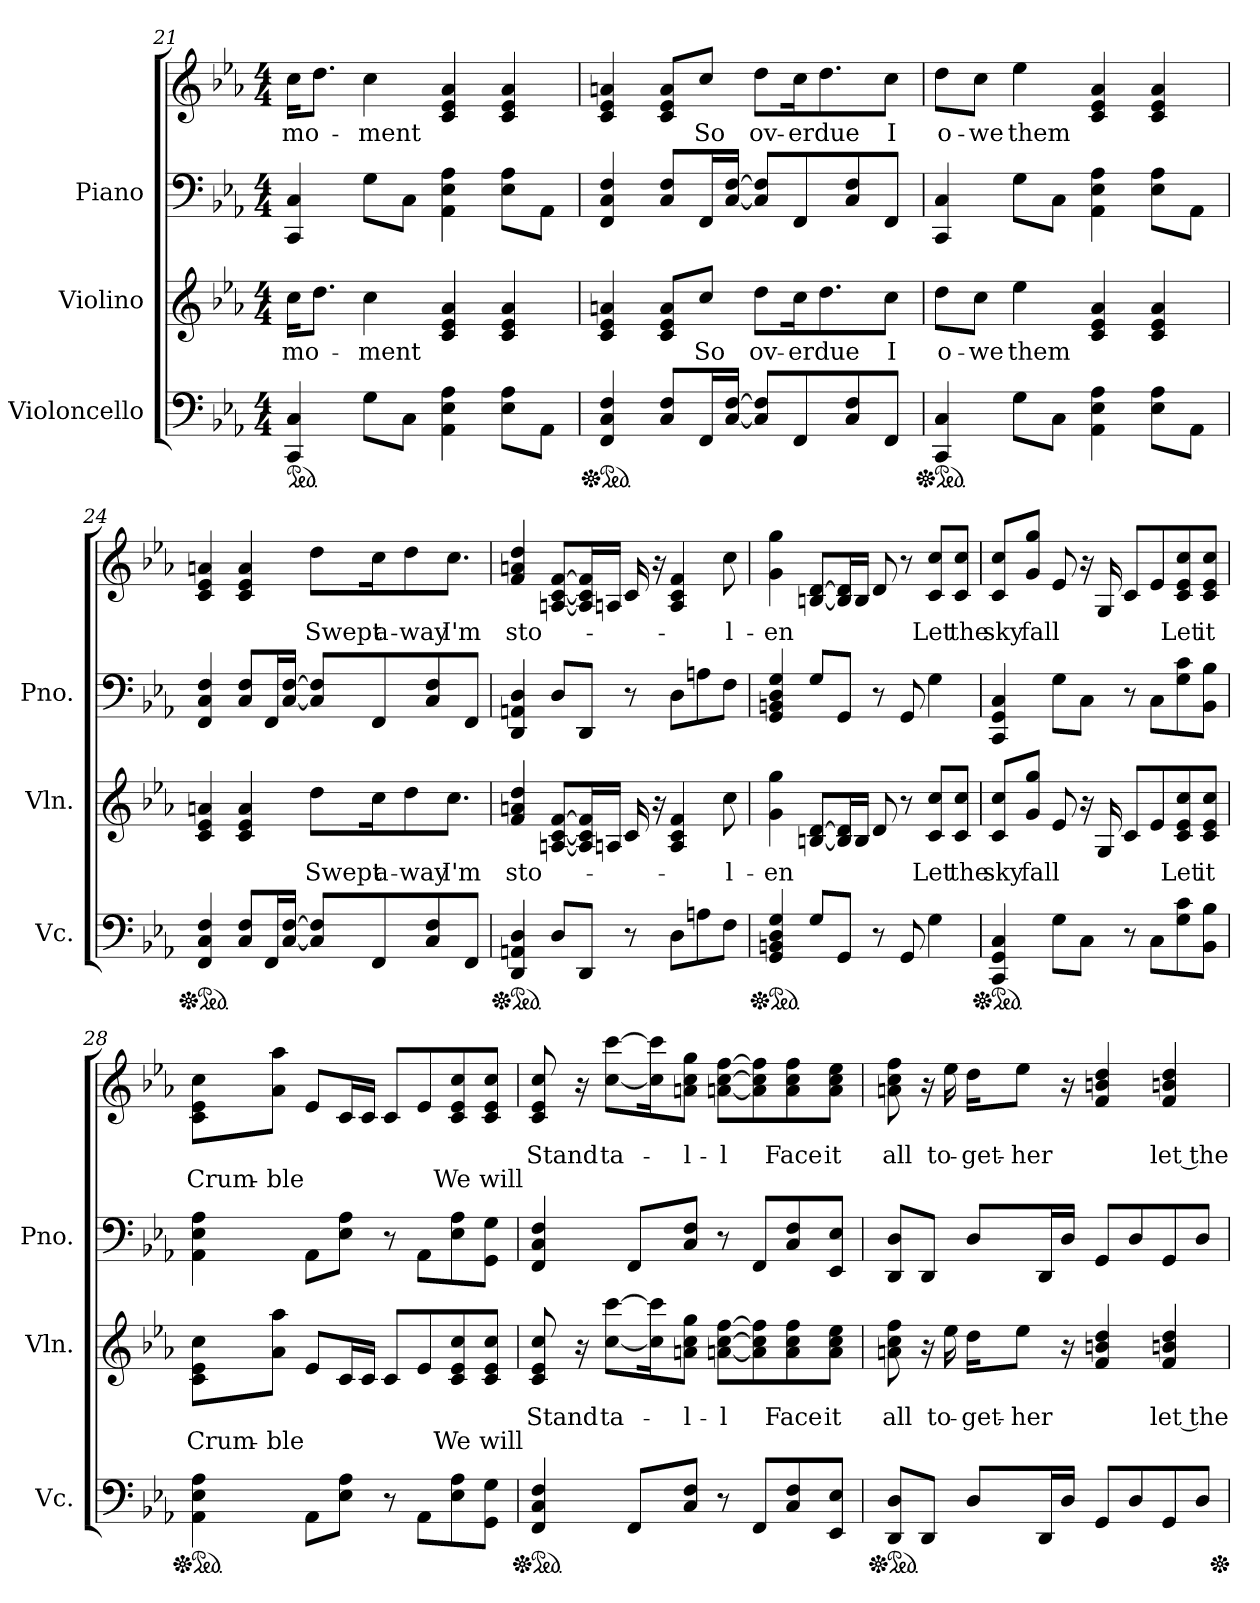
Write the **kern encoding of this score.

**kern	**kern	**text	**text	**kern	**kern	**text	**text
*part3	*part2	*part2	*part2	*part1	*part1	*part1	*part1
*staff4	*staff3	*staff3	*staff3	*staff2	*staff1	*staff1	*staff1
*I"Violoncello	*I"Violino	*	*	*I"Piano	*	*	*
*I'Vc.	*I'Vln.	*	*	*I'Pno.	*	*	*
*clefF4	*clefG2	*	*	*clefF4	*clefG2	*	*
*k[b-e-a-]	*k[b-e-a-]	*	*	*k[b-e-a-]	*k[b-e-a-]	*	*
*M4/4	*M4/4	*	*	*M4/4	*M4/4	*	*
*ped	*	*	*	*	*	*	*
=21	=21	=21	=21	=21	=21	=21	=21
!	!	!LO:LY:b	!	!	!	!LO:LY:b	!
4CC/ 4C/	16cc\KL	mo-	.	4CC/ 4C/	16cc\KL	mo-	.
.	8.dd\J	.	.	.	8.dd\J	.	.
!	!	!LO:LY:b	!	!	!	!LO:LY:b	!
8G\L	4cc\	-ment	.	8G\L	4cc\	-ment	.
8C\J	.	.	.	8C\J	.	.	.
4AA-\ 4E-\ 4A-\	4c/ 4e-/ 4a-/	.	.	4AA-\ 4E-\ 4A-\	4c/ 4e-/ 4a-/	.	.
8E-\ 8A-\L	4c/ 4e-/ 4a-/	.	.	8E-\ 8A-\L	4c/ 4e-/ 4a-/	.	.
8AA-\J	.	.	.	8AA-\J	.	.	.
!!LO:LB:g=z
=22	=22	=22	=22	=22	=22	=22	=22
*Xped	*	*	*	*	*	*	*
*ped	*	*	*	*	*	*	*
4FF/ 4C/ 4F/	4c/ 4e-/ 4an/	.	.	4FF/ 4C/ 4F/	4c/ 4e-/ 4an/	.	.
8C/ 8F/L	8c/ 8e-/ 8a/L	.	.	8C/ 8F/L	8c/ 8e-/ 8a/L	.	.
!	!	!LO:LY:b	!	!	!	!LO:LY:b	!
16FF/L	8cc/J	So	.	16FF/L	8cc/J	So	.
[16C/ [16F/JJ	.	.	.	[16C/ [16F/JJ	.	.	.
!	!	!LO:LY:b	!	!	!	!LO:LY:b	!
8C/] 8F/]L	8dd\L	ov-	.	8C/] 8F/]L	8dd\L	ov-	.
!	!	!LO:LY:b	!	!	!	!LO:LY:b	!
8FF/	16cc\K	-er	.	8FF/	16cc\K	-er	.
!	!	!LO:LY:b	!	!	!	!LO:LY:b	!
.	8.dd\	due	.	.	8.dd\	due	.
8C/ 8F/	.	.	.	8C/ 8F/	.	.	.
!	!	!LO:LY:b	!	!	!	!LO:LY:b	!
8FF/J	8cc\J	I	.	8FF/J	8cc\J	I	.
=23	=23	=23	=23	=23	=23	=23	=23
*Xped	*	*	*	*	*	*	*
*ped	*	*	*	*	*	*	*
!	!	!LO:LY:b	!	!	!	!LO:LY:b	!
4CC/ 4C/	8dd\L	o-	.	4CC/ 4C/	8dd\L	o-	.
!	!	!LO:LY:b	!	!	!	!LO:LY:b	!
.	8cc\J	-we	.	.	8cc\J	-we	.
!	!	!LO:LY:b	!	!	!	!LO:LY:b	!
8G\L	4ee-\	them	.	8G\L	4ee-\	them	.
8C\J	.	.	.	8C\J	.	.	.
4AA-\ 4E-\ 4A-\	4c/ 4e-/ 4a-/	.	.	4AA-\ 4E-\ 4A-\	4c/ 4e-/ 4a-/	.	.
8E-\ 8A-\L	4c/ 4e-/ 4a-/	.	.	8E-\ 8A-\L	4c/ 4e-/ 4a-/	.	.
8AA-\J	.	.	.	8AA-\J	.	.	.
=24	=24	=24	=24	=24	=24	=24	=24
*Xped	*	*	*	*	*	*	*
*ped	*	*	*	*	*	*	*
4FF/ 4C/ 4F/	4c/ 4e-/ 4an/	.	.	4FF/ 4C/ 4F/	4c/ 4e-/ 4an/	.	.
8C/ 8F/L	4c/ 4e-/ 4a/	.	.	8C/ 8F/L	4c/ 4e-/ 4a/	.	.
16FF/L	.	.	.	16FF/L	.	.	.
[16C/ [16F/JJ	.	.	.	[16C/ [16F/JJ	.	.	.
!	!	!LO:LY:b	!	!	!	!LO:LY:b	!
8C/] 8F/]L	8dd\L	Swept	.	8C/] 8F/]L	8dd\L	Swept	.
!	!	!LO:LY:b	!	!	!	!LO:LY:b	!
8FF/	16cc\K	a-	.	8FF/	16cc\K	a-	.
!	!	!LO:LY:b	!	!	!	!LO:LY:b	!
.	8dd\	way	.	.	8dd\	way	.
8C/ 8F/	.	.	.	8C/ 8F/	.	.	.
!	!	!LO:LY:b	!	!	!	!LO:LY:b	!
.	8.cc\J	I'm	.	.	8.cc\J	I'm	.
8FF/J	.	.	.	8FF/J	.	.	.
!!LO:PB:g=z
=25	=25	=25	=25	=25	=25	=25	=25
*Xped	*	*	*	*	*	*	*
*ped	*	*	*	*	*	*	*
!	!	!LO:LY:b	!	!	!	!LO:LY:b	!
4DD/ 4AAn/ 4D/	4f/ 4an/ 4dd/	sto-	.	4DD/ 4AAn/ 4D/	4f/ 4an/ 4dd/	sto-	.
8D/L	[8An/ [8c/ [8f/L	.	.	8D/L	[8An/ [8c/ [8f/L	.	.
8DD/J	16A/] 16c/] 16f/]L	.	.	8DD/J	16A/] 16c/] 16f/]L	.	.
.	16An/JJ	.	.	.	16An/JJ	.	.
8r	16c/	.	.	8r	16c/	.	.
.	16r	.	.	.	16r	.	.
8D\L	4A/ 4c/ 4f/	.	.	8D\L	4A/ 4c/ 4f/	.	.
8An\	.	.	.	8An\	.	.	.
!	!	!LO:LY:b	!	!	!	!LO:LY:b	!
8F\J	8cc\	l-	.	8F\J	8cc\	l-	.
=26	=26	=26	=26	=26	=26	=26	=26
*Xped	*	*	*	*	*	*	*
*ped	*	*	*	*	*	*	*
!	!	!LO:LY:b	!	!	!	!LO:LY:b	!
4GG/ 4BBn/ 4D/ 4G/	4g\ 4gg\	-en	.	4GG/ 4BBn/ 4D/ 4G/	4g\ 4gg\	-en	.
8G/L	[8Bn/ [8d/L	.	.	8G/L	[8Bn/ [8d/L	.	.
8GG/J	16B/] 16d/]L	.	.	8GG/J	16B/] 16d/]L	.	.
.	16B/JJ	.	.	.	16B/JJ	.	.
8r	8d/	.	.	8r	8d/	.	.
8GG/	8r	.	.	8GG/	8r	.	.
!	!	!LO:LY:b	!	!	!	!LO:LY:b	!
4G\	8c/ 8cc/L	Let	.	4G\	8c/ 8cc/L	Let	.
!	!	!LO:LY:b	!	!	!	!LO:LY:b	!
.	8c/ 8cc/J	the	.	.	8c/ 8cc/J	the	.
=27	=27	=27	=27	=27	=27	=27	=27
*Xped	*	*	*	*	*	*	*
*ped	*	*	*	*	*	*	*
!	!	!LO:LY:b	!	!	!	!LO:LY:b	!
4CC/ 4GG/ 4C/	8c/ 8cc/L	sky	.	4CC/ 4GG/ 4C/	8c/ 8cc/L	sky	.
!	!	!LO:LY:b	!	!	!	!LO:LY:b	!
.	8g/ 8gg/J	fall	.	.	8g/ 8gg/J	fall	.
8G\L	8e-/	.	.	8G\L	8e-/	.	.
8C\J	16r	.	.	8C\J	16r	.	.
.	16G/	.	.	.	16G/	.	.
8r	8c/L	.	.	8r	8c/L	.	.
8C\L	8e-/	.	.	8C\L	8e-/	.	.
!	!	!LO:LY:b	!	!	!	!LO:LY:b	!
8G\ 8c\	8c/ 8e-/ 8cc/	Let	.	8G\ 8c\	8c/ 8e-/ 8cc/	Let	.
!	!	!LO:LY:b	!	!	!	!LO:LY:b	!
8BB-\ 8B-\J	8c/ 8e-/ 8cc/J	it	.	8BB-\ 8B-\J	8c/ 8e-/ 8cc/J	it	.
!!LO:LB:g=z
=28	=28	=28	=28	=28	=28	=28	=28
*Xped	*	*	*	*	*	*	*
*ped	*	*	*	*	*	*	*
!	!	!	!LO:LY:b	!	!	!	!LO:LY:b
4AA-\ 4E-\ 4A-\	8c\ 8e-\ 8cc\L	.	Crum-	4AA-\ 4E-\ 4A-\	8c\ 8e-\ 8cc\L	.	Crum-
!	!	!	!LO:LY:b	!	!	!	!LO:LY:b
.	8a-\ 8aa-\J	.	-ble	.	8a-\ 8aa-\J	.	-ble
8AA-\L	8e-/L	.	.	8AA-\L	8e-/L	.	.
8E-\ 8A-\J	16c/L	.	.	8E-\ 8A-\J	16c/L	.	.
.	16c/JJ	.	.	.	16c/JJ	.	.
8r	8c/L	.	.	8r	8c/L	.	.
8AA-\L	8e-/	.	.	8AA-\L	8e-/	.	.
!	!	!	!LO:LY:b	!	!	!	!LO:LY:b
8E-\ 8A-\	8c/ 8e-/ 8cc/	.	We	8E-\ 8A-\	8c/ 8e-/ 8cc/	.	We
!	!	!	!LO:LY:b	!	!	!	!LO:LY:b
8GG\ 8G\J	8c/ 8e-/ 8cc/J	.	will	8GG\ 8G\J	8c/ 8e-/ 8cc/J	.	will
=29	=29	=29	=29	=29	=29	=29	=29
*Xped	*	*	*	*	*	*	*
*ped	*	*	*	*	*	*	*
!	!	!LO:LY:b	!	!	!	!LO:LY:b	!
4FF/ 4C/ 4F/	8c/ 8e-/ 8cc/	Stand	.	4FF/ 4C/ 4F/	8c/ 8e-/ 8cc/	Stand	.
.	16r	.	.	.	16r	.	.
!	!	!LO:LY:b	!	!	!	!LO:LY:b	!
.	[8cc\ [8ccc\L	ta-	.	.	[8cc\ [8ccc\L	ta-	.
8FF/L	.	.	.	8FF/L	.	.	.
.	16cc\] 16ccc\]K	.	.	.	16cc\] 16ccc\]K	.	.
!	!	!LO:LY:b	!	!	!	!LO:LY:b	!
8C/ 8F/J	8an\ 8cc\ 8gg\J	l-	.	8C/ 8F/J	8an\ 8cc\ 8gg\J	l-	.
!	!	!LO:LY:b	!	!	!	!LO:LY:b	!
8r	[8an\ [8cc\ [8ff\L	-l	.	8r	[8an\ [8cc\ [8ff\L	-l	.
8FF/L	8a\] 8cc\] 8ff\]	.	.	8FF/L	8a\] 8cc\] 8ff\]	.	.
!	!	!LO:LY:b	!	!	!	!LO:LY:b	!
8C/ 8F/	8a\ 8cc\ 8ff\	Face	.	8C/ 8F/	8a\ 8cc\ 8ff\	Face	.
!	!	!LO:LY:b	!	!	!	!LO:LY:b	!
8EE-/ 8E-/J	8a\ 8cc\ 8ee-\J	it	.	8EE-/ 8E-/J	8a\ 8cc\ 8ee-\J	it	.
=30	=30	=30	=30	=30	=30	=30	=30
*Xped	*	*	*	*	*	*	*
*ped	*	*	*	*	*	*	*
!	!	!LO:LY:b	!	!	!	!LO:LY:b	!
8DD/ 8D/L	8an\ 8cc\ 8ff\	all	.	8DD/ 8D/L	8an\ 8cc\ 8ff\	all	.
8DD/J	16r	.	.	8DD/J	16r	.	.
!	!	!LO:LY:b	!	!	!	!LO:LY:b	!
.	16ee-\	to-	.	.	16ee-\	to-	.
!	!	!LO:LY:b	!	!	!	!LO:LY:b	!
8D/L	16dd\KL	-get-	.	8D/L	16dd\KL	-get-	.
!	!	!LO:LY:b	!	!	!	!LO:LY:b	!
.	8ee-\J	-her	.	.	8ee-\J	-her	.
16DD/L	.	.	.	16DD/L	.	.	.
16D/JJ	16r	.	.	16D/JJ	16r	.	.
8GG/L	4f/ 4bn/ 4dd/	.	.	8GG/L	4f/ 4bn/ 4dd/	.	.
8D/	.	.	.	8D/	.	.	.
!	!	!LO:LY:b	!	!	!	!LO:LY:b	!
8GG/	4f/ 4bn/ 4dd/	let the	.	8GG/	4f/ 4bn/ 4dd/	let the	.
8D/J	.	.	.	8D/J	.	.	.
*Xped	*	*	*	*	*	*	*
=	=	=	=	=	=	=	=
*-	*-	*-	*-	*-	*-	*-	*-
